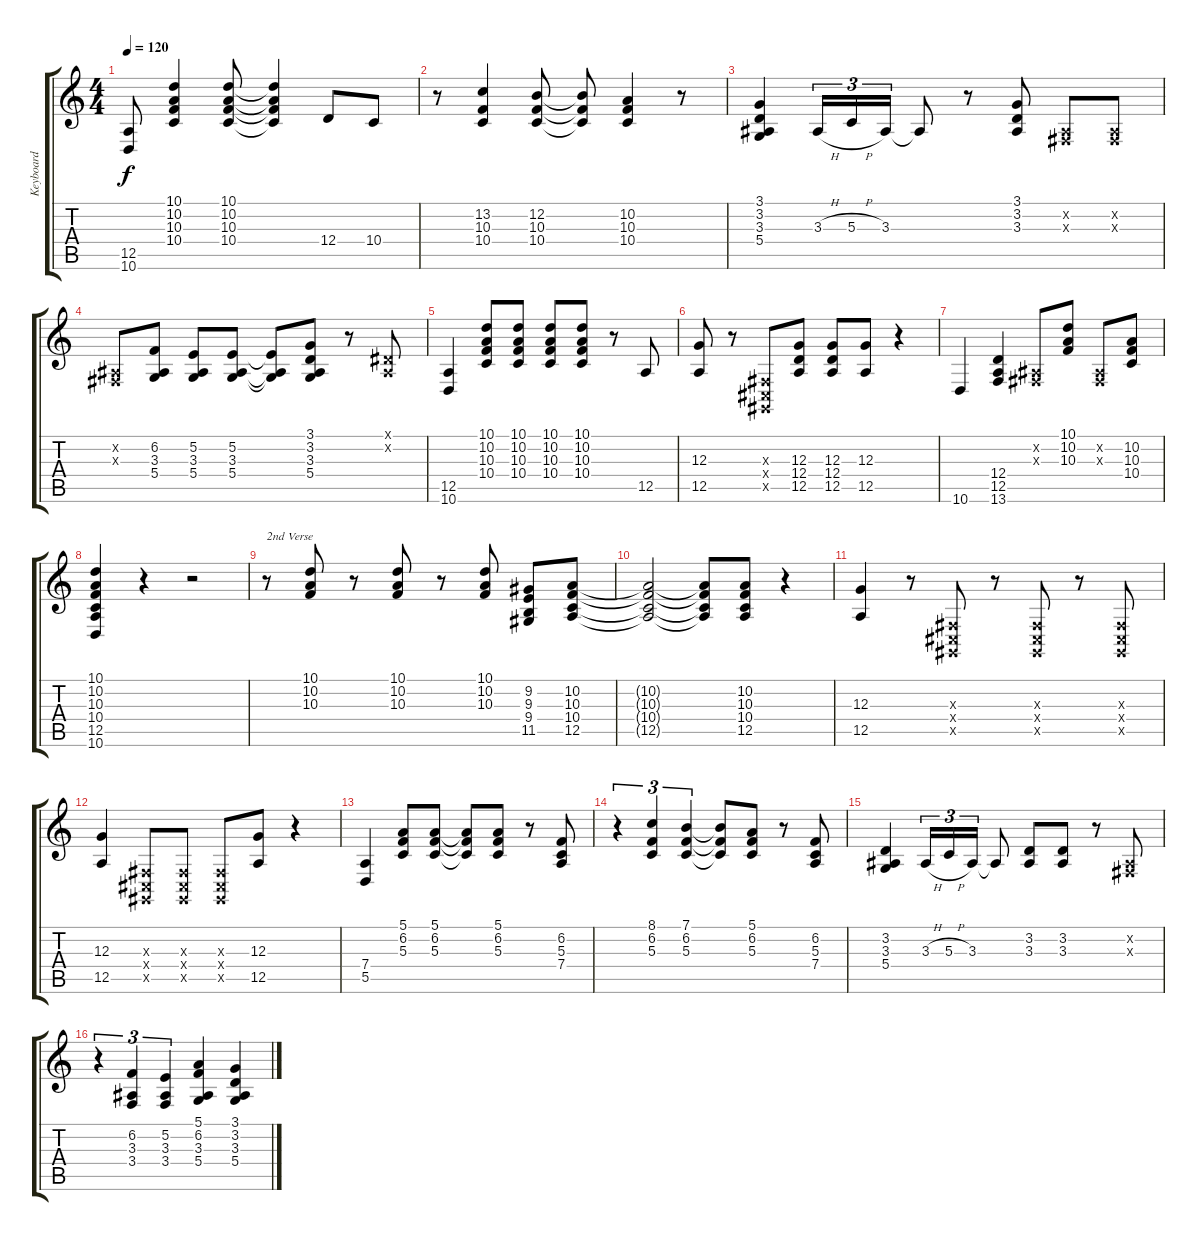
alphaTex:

\track ("Keyboard" "Keyboard") {instrument electricpiano1}
\staff {score tabs}
\tuning (E4 B3 G3 D3 A2 E2) {hide}
\ts (4 4)
\tempo 120
\clef g2
\ks c
(12.5 10.6).8{dy f} (10.1 10.2 10.3 10.4).4 (10.1 10.2 10.3 10.4).8 (10.1{t} 10.2{t} 10.3{t} 10.4{t}).4 12.4.8 10.4.8 |
r.8 (13.2 10.3 10.4).4 (12.2 10.3 10.4).8 (12.2{t} 10.3{t} 10.4{t}).8 (10.2 10.3 10.4).4 r.8 |
(3.1 3.2 3.3 5.4).4 3.3{h}.16{tu (3 2)} 5.3{h}.16{tu (3 2)} 3.3.16{tu (3 2)} 3.3{t}.8 r.8 (3.1 3.2 3.3).8 (-1.2{x} -1.3{x}).8 (-1.2{x} -1.3{x}).8 |
(-1.2{x} -1.3{x}).8 (6.2 3.3 5.4).8 (5.2 3.3 5.4).8 (5.2 3.3 5.4).8 (5.2{t} 3.3{t} 5.4{t}).8 (3.1 3.2 3.3 5.4).8 r.8 (-1.1{x} -1.2{x}).8 |
(12.5 10.6).4 (10.1 10.2 10.3 10.4).8 (10.1 10.2 10.3 10.4).8 (10.1 10.2 10.3 10.4).8 (10.1 10.2 10.3 10.4).8 r.8 12.5.8 |
(12.3 12.5).8 r.8 (-1.3{x} -1.4{x} -1.5{x}).8 (12.3 12.4 12.5).8 (12.3 12.4 12.5).8 (12.3 12.5).8 r.4 |
10.6.4 (12.4 12.5 13.6).4 (-1.2{x} -1.3{x}).8 (10.1 10.2 10.3).8 (-1.2{x} -1.3{x}).8 (10.2 10.3 10.4).8 |
(10.1 10.2 10.3 10.4 12.5 10.6).4 r.4 r.2 |
r.8{txt "2nd Verse"} (10.1 10.2 10.3).8 r.8 (10.1 10.2 10.3).8 r.8 (10.1 10.2 10.3).8 (9.2 9.3 9.4 11.5).8 (10.2 10.3 10.4 12.5).8 |
(10.2{t} 10.3{t} 10.4{t} 12.5{t}).2 (10.2{t} 10.3{t} 10.4{t} 12.5{t}).8 (10.2 10.3 10.4 12.5).8 r.4 |
(12.3 12.5).4 r.8 (-1.3{x} -1.4{x} -1.5{x}).8 r.8 (-1.3{x} -1.4{x} -1.5{x}).8 r.8 (-1.3{x} -1.4{x} -1.5{x}).8 |
(12.3 12.5).4 (-1.3{x} -1.4{x} -1.5{x}).8 (-1.3{x} -1.4{x} -1.5{x}).8 (-1.3{x} -1.4{x} -1.5{x}).8 (12.3 12.5).8 r.4 |
(7.4 5.5).4 (5.1 6.2 5.3).8 (5.1 6.2 5.3).8 (5.1{t} 6.2{t} 5.3{t}).8 (5.1 6.2 5.3).8 r.8 (6.2 5.3 7.4).8 |
r.4{tu (3 2)} (8.1 6.2 5.3).4{tu (3 2)} (7.1 6.2 5.3).4{tu (3 2)} (7.1{t} 6.2{t} 5.3{t}).8 (5.1 6.2 5.3).8 r.8 (6.2 5.3 7.4).8 |
(3.2 3.3 5.4).4 3.3{h}.16{tu (3 2)} 5.3{h}.16{tu (3 2)} 3.3.16{tu (3 2)} 3.3{t}.8 (3.2 3.3).8 (3.2 3.3).8 r.8 (-1.2{x} -1.3{x}).8 |
r.4{tu (3 2)} (6.2 3.3 3.4).4{tu (3 2)} (5.2 3.3 3.4).4{tu (3 2)} (5.1 6.2 3.3 5.4).4 (3.1 3.2 3.3 5.4).4
